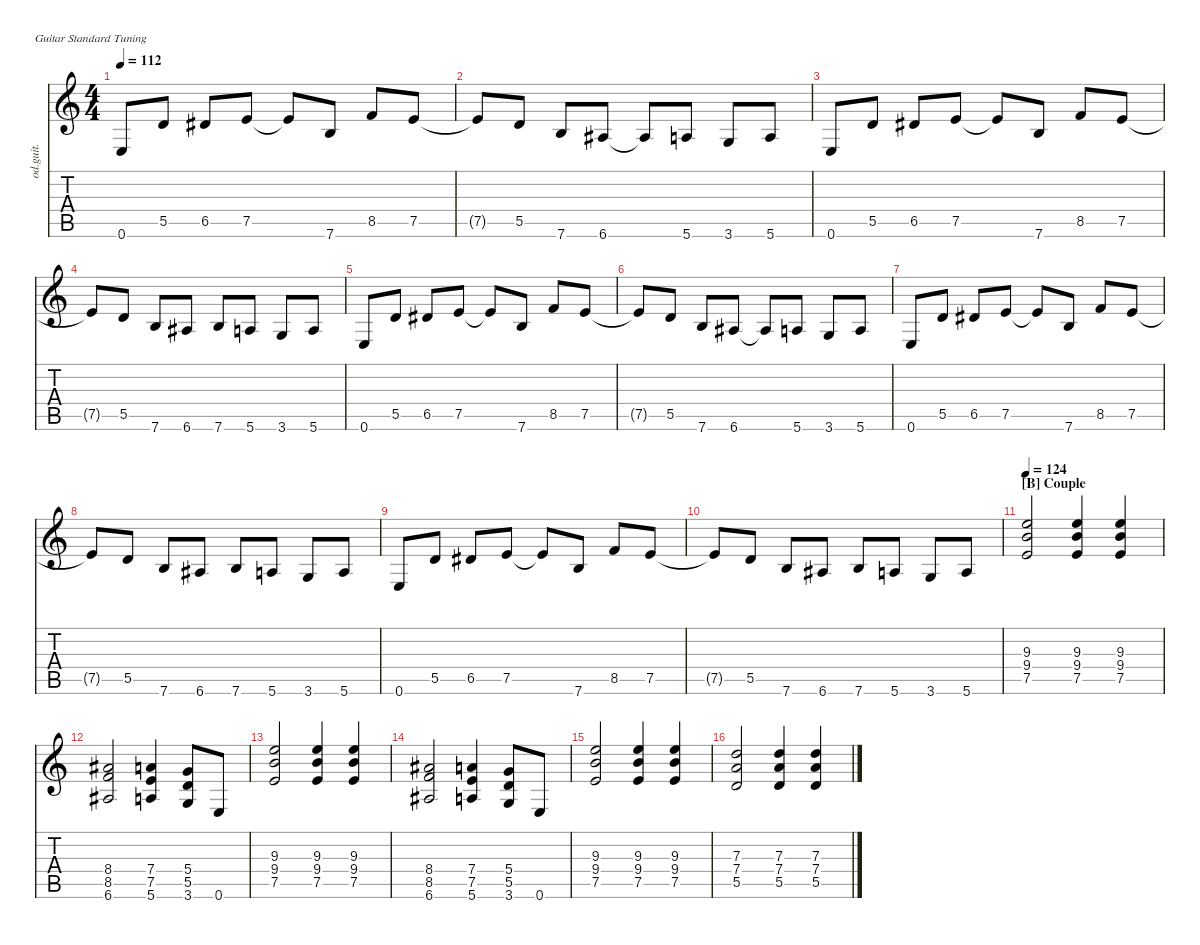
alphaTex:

\defaultSystemsLayout 4
\hideDynamics
\bracketExtendMode nobrackets
\otherSystemsTrackNameOrientation horizontal
\track ("kithara" "od.guit.") {instrument overdrivenguitar}
\staff {score tabs}
\tuning (E4 B3 G3 D3 A2 E2)
\ts (4 4)
\tempo 112
\clef g2
\ks c
0.6.8{dy mf beam Up} 5.5.8{beam Up} 6.5{acc #}.8{beam Up} 7.5.8{beam Up} 7.5{t}.8{beam Up} 7.6.8{beam Up} 8.5.8{beam Up} 7.5.8{beam Up} |
7.5{t}.8{beam Up} 5.5.8{beam Up} 7.6.8{beam Up} 6.6{acc #}.8{beam Up} 6.6{t acc #}.8{beam Up} 5.6.8{beam Up} 3.6.8{beam Up} 5.6.8{beam Up} |
0.6.8{beam Up} 5.5.8{beam Up} 6.5{acc #}.8{beam Up} 7.5.8{beam Up} 7.5{t}.8{beam Up} 7.6.8{beam Up} 8.5.8{beam Up} 7.5.8{beam Up} |
7.5{t}.8{beam Up} 5.5.8{beam Up} 7.6.8{beam Up} 6.6{acc #}.8{beam Up} 7.6.8{beam Up} 5.6.8{beam Up} 3.6.8{beam Up} 5.6.8{beam Up} |
0.6.8{beam Up} 5.5.8{beam Up} 6.5{acc #}.8{beam Up} 7.5.8{beam Up} 7.5{t}.8{beam Up} 7.6.8{beam Up} 8.5.8{beam Up} 7.5.8{beam Up} |
7.5{t}.8{beam Up} 5.5.8{beam Up} 7.6.8{beam Up} 6.6{acc #}.8{beam Up} 6.6{t acc #}.8{beam Up} 5.6.8{beam Up} 3.6.8{beam Up} 5.6.8{beam Up} |
0.6.8{beam Up} 5.5.8{beam Up} 6.5{acc #}.8{beam Up} 7.5.8{beam Up} 7.5{t}.8{beam Up} 7.6.8{beam Up} 8.5.8{beam Up} 7.5.8{beam Up} |
7.5{t}.8{beam Up} 5.5.8{beam Up} 7.6.8{beam Up} 6.6{acc #}.8{beam Up} 7.6.8{beam Up} 5.6.8{beam Up} 3.6.8{beam Up} 5.6.8{beam Up} |
0.6.8{beam Up} 5.5.8{beam Up} 6.5{acc #}.8{beam Up} 7.5.8{beam Up} 7.5{t}.8{beam Up} 7.6.8{beam Up} 8.5.8{beam Up} 7.5.8{beam Up} |
7.5{t}.8{lyrics (0 "") lyrics (1 "") lyrics (2 "") lyrics (3 "") lyrics (4 "") beam Up} 5.5.8{lyrics (0 "") lyrics (1 "") lyrics (2 "") lyrics (3 "") lyrics (4 "") beam Up} 7.6.8{lyrics (0 "") lyrics (1 "") lyrics (2 "") lyrics (3 "") lyrics (4 "") beam Up} 6.6{acc #}.8{lyrics (0 "") lyrics (1 "") lyrics (2 "") lyrics (3 "") lyrics (4 "") beam Up} 7.6.8{lyrics (0 "") lyrics (1 "") lyrics (2 "") lyrics (3 "") lyrics (4 "") beam Up} 5.6.8{lyrics (0 "") lyrics (1 "") lyrics (2 "") lyrics (3 "") lyrics (4 "") beam Up} 3.6.8{lyrics (0 "") lyrics (1 "") lyrics (2 "") lyrics (3 "") lyrics (4 "") beam Up} 5.6.8{lyrics (0 "") lyrics (1 "") lyrics (2 "") lyrics (3 "") lyrics (4 "") beam Up} |
\section ("B" "Couple")
\tempo 124
(7.5 9.4 9.3).2{lyrics (0 "") lyrics (1 "") lyrics (2 "") lyrics (3 "") lyrics (4 "") beam Up} (7.5 9.4 9.3).4{lyrics (0 "") lyrics (1 "") lyrics (2 "") lyrics (3 "") lyrics (4 "") beam Up} (7.5 9.4 9.3).4{lyrics (0 "") lyrics (1 "") lyrics (2 "") lyrics (3 "") lyrics (4 "") beam Up} |
(6.6{acc #} 8.5 8.4{acc #}).2{beam Up} (5.6 7.5 7.4).4{beam Up} (3.6 5.5 5.4).8{beam Up} 0.6.8{beam Up} |
(7.5 9.4 9.3).2{beam Up} (7.5 9.4 9.3).4{beam Up} (7.5 9.4 9.3).4{beam Up} |
(6.6{acc #} 8.5 8.4{acc #}).2{beam Up} (5.6 7.5 7.4).4{beam Up} (3.6 5.5 5.4).8{beam Up} 0.6.8{beam Up} |
(7.5 9.4 9.3).2{beam Up} (7.5 9.4 9.3).4{beam Up} (7.5 9.4 9.3).4{beam Up} |
(5.5 7.4 7.3).2{beam Up} (5.5 7.4 7.3).4{beam Up} (5.5 7.4 7.3).4{beam Up}
